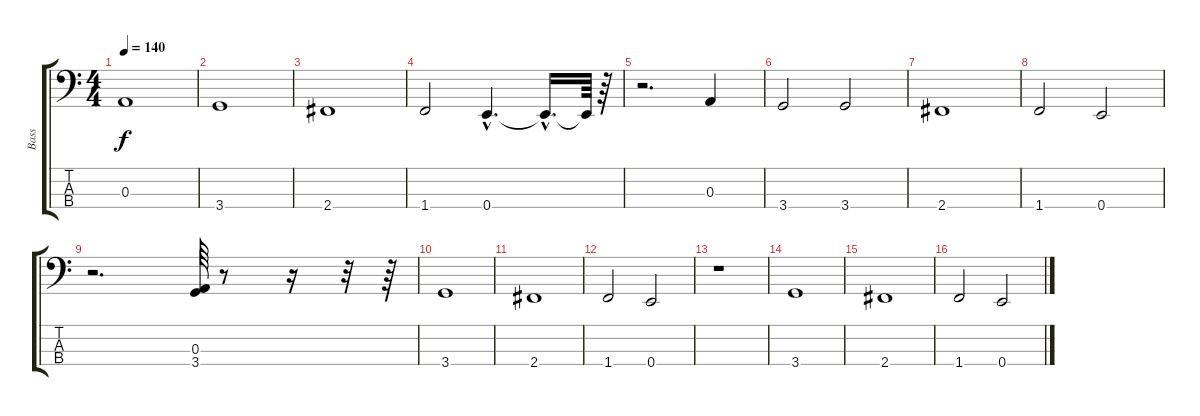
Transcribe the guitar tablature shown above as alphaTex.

\track ("Bass                " "Bass      ") {instrument electricbassfinger}
\staff {score tabs}
\tuning (G2 D2 A1 E1) {hide}
\ts (4 4)
\tempo 140
\clef f4
\ks c
0.3.1{dy f} |
3.4.1 |
2.4.1 |
1.4.2 0.4{hac}.4{d} 0.4{hac t}.16{d} 0.4{t}.64 r.64 |
r.2{d} 0.3.4 |
3.4.2 3.4.2 |
2.4.1 |
1.4.2 0.4.2 |
r.2{d} (0.3 3.4).64 r.8 r.16 r.32 r.64 |
3.4.1 |
2.4.1 |
1.4.2 0.4.2 |
r.1 |
3.4.1 |
2.4.1 |
1.4.2 0.4.2
